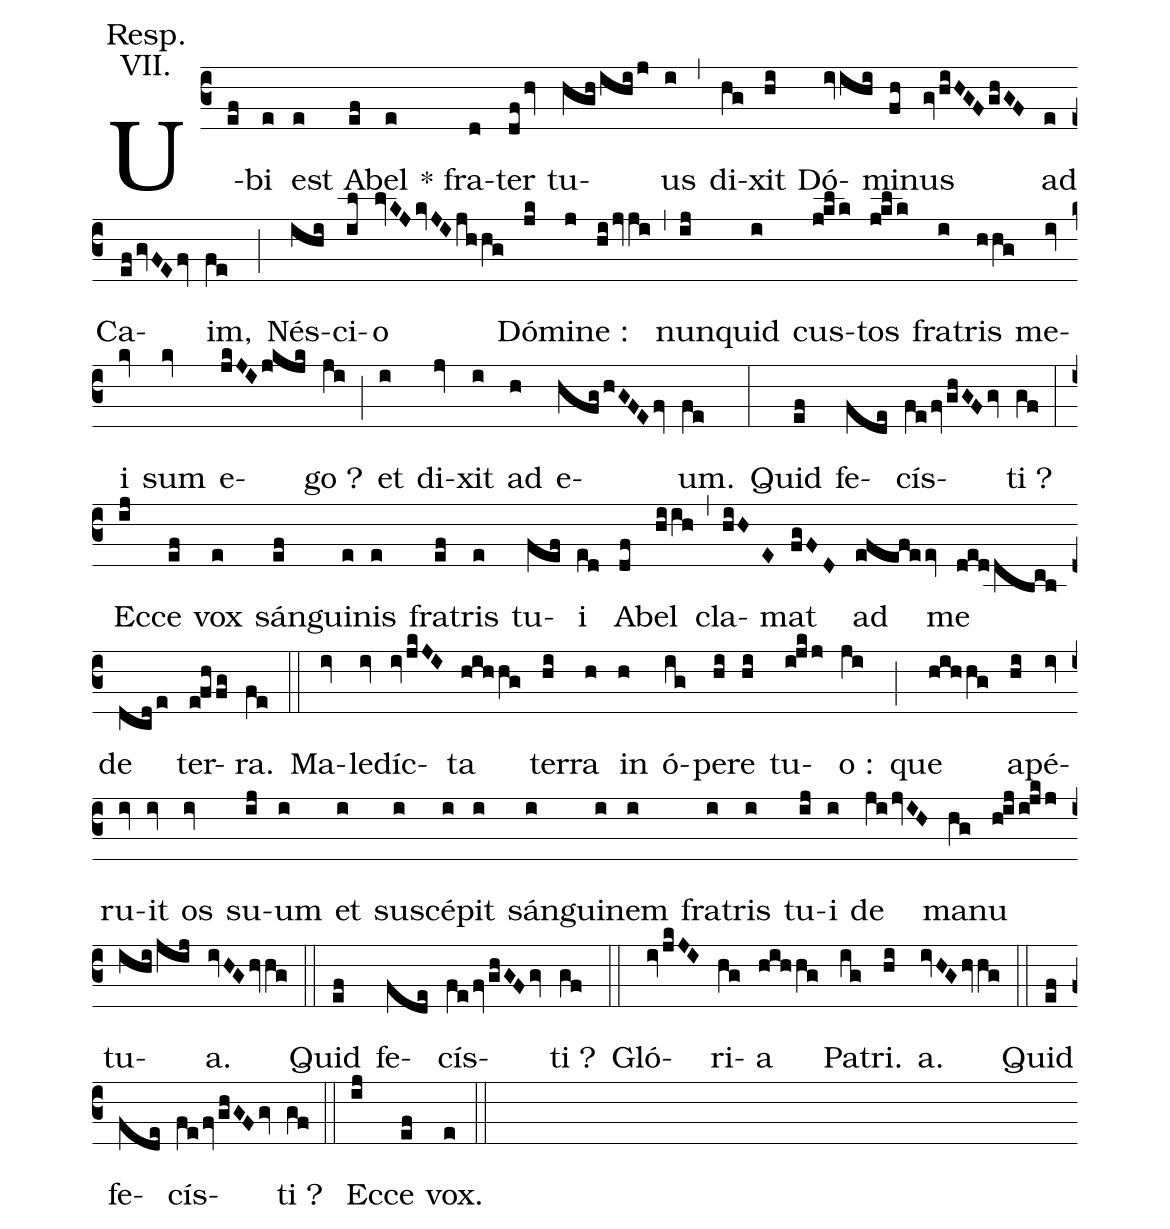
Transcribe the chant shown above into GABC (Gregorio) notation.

annotation: Resp.;
annotation: VII.;
%%
(c3)
U(ef)bi(e) est(e) A(ef)bel(e) * fra(d)ter(dfhv) tu(hghihij)us(i) (,)
di(hg)xit(hi) Dó(ivihi)mi(fh)nus(gvhiHGFghGF) ad(e) Ca(efgvFEfv)im,(fe) (;)
Nés(ihi)ci(il)o(lvKJkvJIjhhg) Dó(jk)mi(j)ne :(hijvji) (,)
nun(ij)quid(i) cus(jklk)tos(jklk) fra(i)tris(hhg) me(iv)i(kv) sum(kv) e(jkJIjkjk)go ?(ji) (;)
et(i) di(jv)xit(i) ad(h) e(hfghGFEfv)um.(fe) (:)
Quid(ef) fe(fde)cís(fefvghGFgv)ti ?(gf) (:)
Ec(ij)ce(ef) vox(e) sán(ef)gui(e)nis(e) fra(ef)tris(e) tu(fef)i(ed) A(df)bel(hiih) (,)
cla(hiHE)mat(fgFD) ad(efefeev) me(deddbcb) de(dcde) ter(efhfg)ra.(fe) (::)
Ma(iv)le(iv)díc(ivjkJI)ta(hihhg) ter(hi)ra(h) in(h) ó(ig)pe(hi)re(hi) tu(ijkj)o :(ji) (;)
que(hihhg) a(hi)pé(iv)ru(iv)it(iv) os(iv) su(ij)um(i) et(i) sus(i)cé(i)pit(i) sán(i)gui(i)nem(i) fra(i)tris(i) tu(ij)i(i) de(jijvIH) ma(hg)nu(hijijkj) tu(ihijij)a.(ivHGhvhg) (::)
Quid(ef) fe(fde)cís(fefvghGFgv)ti ?(gf) (::)
Gló(ivjkJI)ri(hg)a(hihhg) Pa(ig)tri.(hi) a.(ivHGhvhg) (::)
Quid(ef) fe(fde)cís(fefvghGFgv)ti ?(gf) (::)
Ec(ij)ce(ef) vox.(e) (::)
